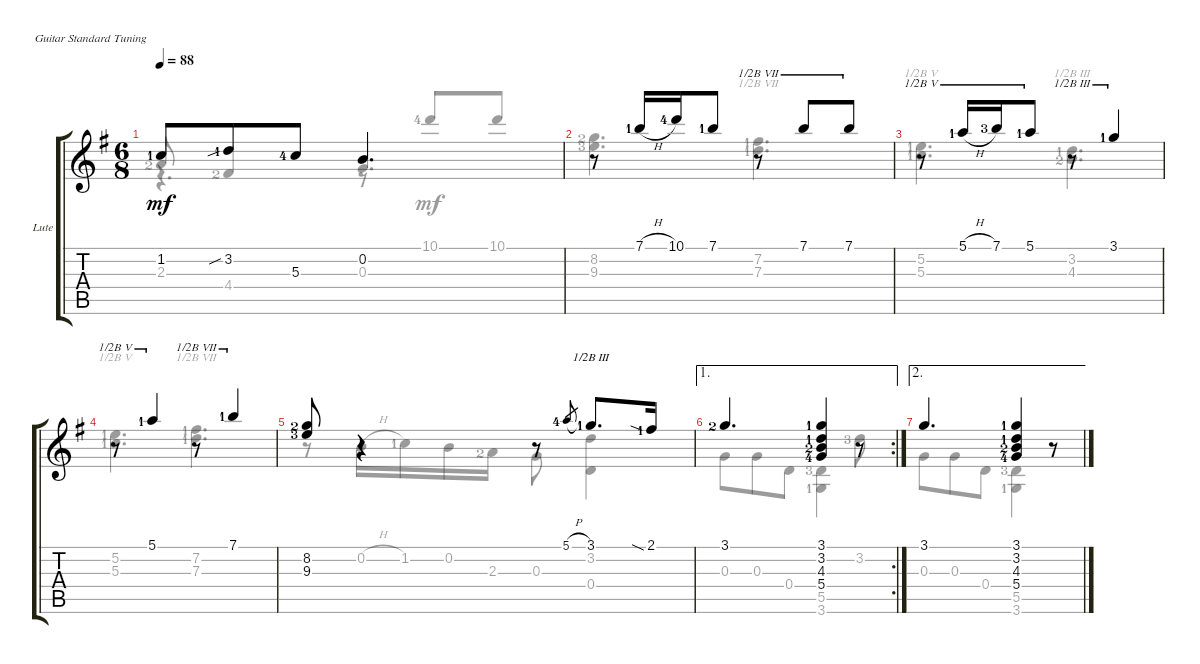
\bracketExtendMode groupsimilarinstruments
\firstSystemTrackNameOrientation horizontal
\otherSystemsTrackNameOrientation horizontal
\track ("Lute" "Lute") {instrument acousticguitarnylon}
\staff {score tabs}
\tuning (E4 B3 G3 D3 A2 E2)
\voice
\ts (6 8)
\tempo 88
\clef g2
\ks eminor
1.2{lf 2}.8{dy mf} 3.2{sib lf 2}.8 5.3{lf 5}.8 0.2.4{d} |
r.8 7.1{h lf 2}.16 10.1{lf 5}.16 7.1{lf 2}.8 r.8{barre (7 half)} 7.1.8{barre (7 half)} 7.1.8{barre (7 half)} |
r.8{barre (5 half)} 5.1{h lf 2}.16{barre (5 half)} 7.1{lf 4}.16{barre (5 half)} 5.1{lf 2}.8{barre (5 half)} r.8{barre (3 half)} 3.1{lf 2}.4{barre (3 half)} |
r.8{barre (5 half)} 5.1{lf 2}.4{barre (5 half)} r.8{barre (7 half)} 7.1{lf 2}.4{barre (7 half)} |
(8.2{lf 3} 9.3{lf 4}).8 r.4 r.8 5.1{h lf 5}.8{gr} 3.1{lf 2}.8{d barre (3 half)} 2.1{sia lf 2}.16 |
\ae 1
\rc 2
3.1{lf 3}.4{d} (3.1{lf 2} 3.2{lf 2} 4.3{lf 3} 5.4{lf 5}).4 r.8 |
\ae 2
3.1.4{d} (3.1{lf 2} 3.2{lf 2} 4.3{lf 3} 5.4{lf 5}).4 r.8
\voice
\clef g2
\ottava regular
\simile none
\ks eminor
2.3{lf 3}.8{dy mf beam invert} 4.4{lf 3}.4{beam invert} 0.3.4{d beam invert} |
(8.2{lf 3} 9.3{lf 4}).4{d} (7.2{lf 2} 7.3{lf 2}).4{d barre (7 half)} |
(5.2{lf 2} 5.3{lf 2}).4{d barre (5 half)} (3.2{lf 2} 4.3{lf 3}).4{d barre (3 half)} |
(5.2{lf 2} 5.3{lf 2}).4{d barre (5 half)} (7.2{lf 2} 7.3{lf 2}).4{d barre (7 half)} |
r.8 0.2{h}.16 1.2{lf 2}.16 0.2.16 2.3{lf 3}.16 0.3.8 (0.4 3.2).4{barre (3 half)} |
0.3.8 0.3.8 0.4.8 (5.5{lf 4} 3.6{lf 2}).4 3.2{lf 4}.8 |
0.3.8 0.3.8 0.4.8 (5.5{lf 4} 3.6{lf 2}).4 r.8
\voice
\clef g2
\ottava regular
\simile none
\ks eminor
r.4{d dy mf} r.8 10.1{lf 5}.8{beam invert} 10.1.8 |
|
|
|
|
|
